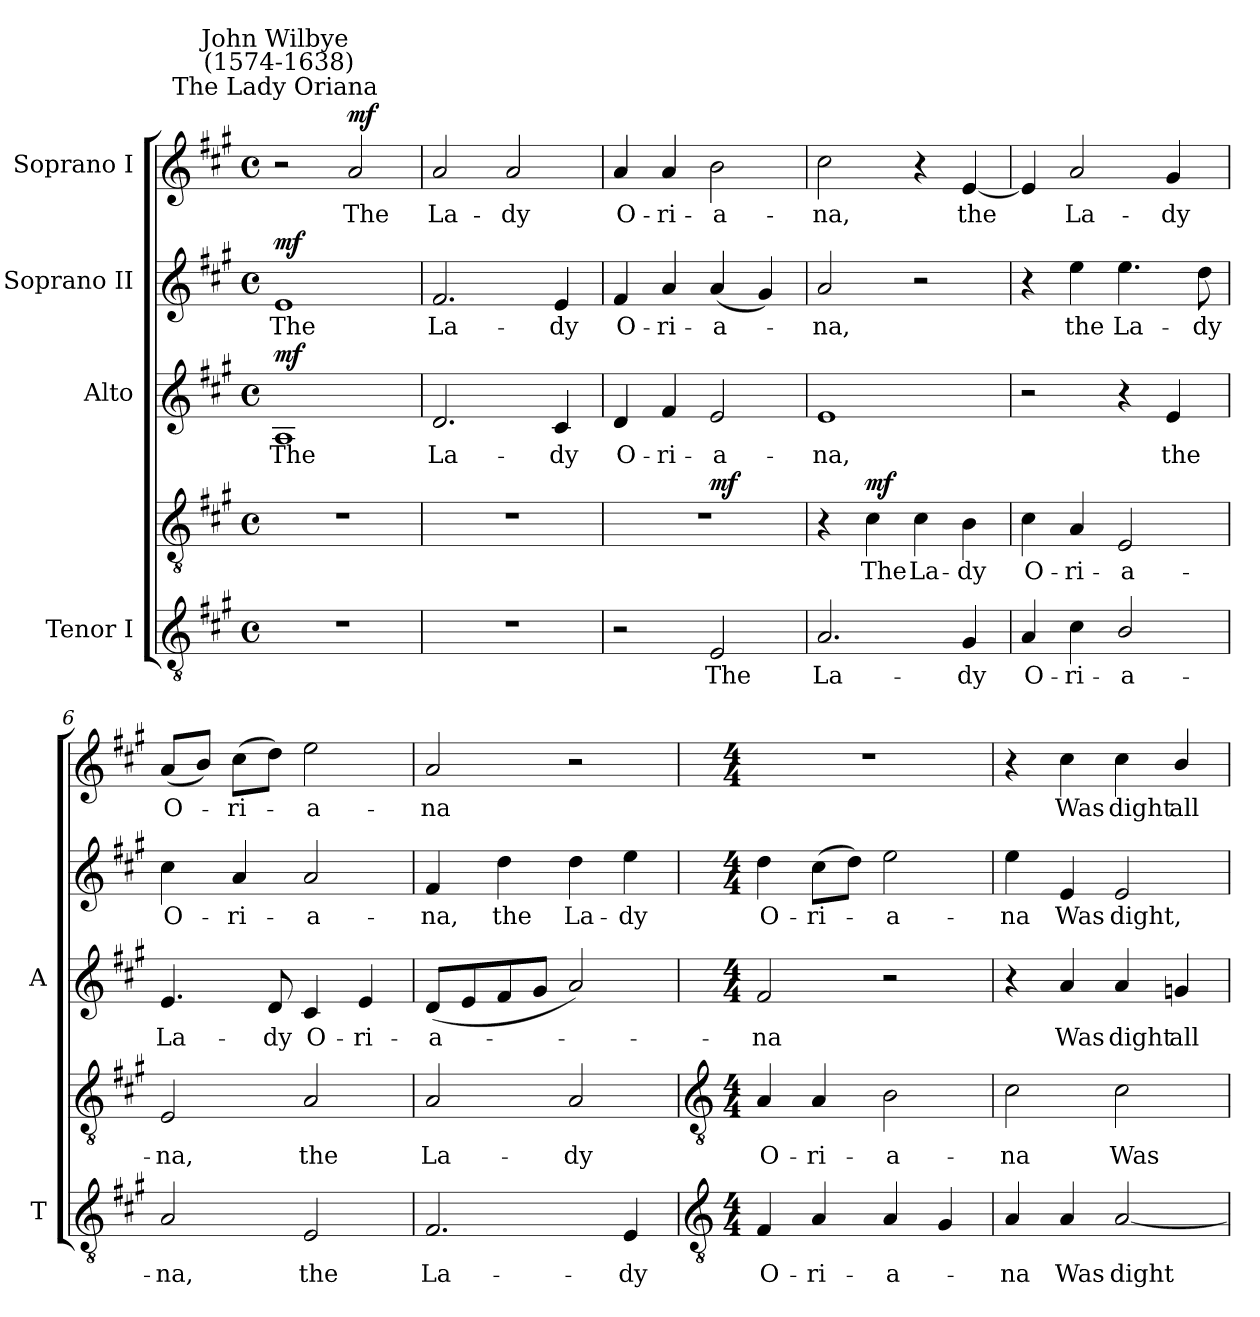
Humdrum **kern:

**kern	**text	**kern	**text	**dynam	**kern	**text	**dynam	**kern	**text	**dynam	**kern	**text	**dynam
*part4	*part4	*part4	*part4	*part4	*part3	*part3	*part3	*part2	*part2	*part2	*part1	*part1	*part1
*staff5	*staff5	*staff4	*staff4	*staff4/5	*staff3	*staff3	*staff3	*staff2	*staff2	*staff2	*staff1	*staff1	*staff1
*I"Tenor I	*	*	*	*	*I"Alto	*	*	*I"Soprano II	*	*	*I"Soprano I	*	*
*I'T	*	*	*	*	*I'A	*	*	*	*	*	*	*	*
*clefGv2	*	*clefGv2	*	*	*clefG2	*	*	*clefG2	*	*	*clefG2	*	*
*k[f#c#g#]	*	*k[f#c#g#]	*	*	*k[f#c#g#]	*	*	*k[f#c#g#]	*	*	*k[f#c#g#]	*	*
*A:	*	*A:	*	*	*A:	*	*	*A:	*	*	*A:	*	*
*M4/4	*	*M4/4	*	*	*M4/4	*	*	*M4/4	*	*	*M4/4	*	*
*met(c)	*	*met(c)	*	*	*met(c)	*	*	*met(c)	*	*	*met(c)	*	*
=1	=1	=1	=1	=1	=1	=1	=1	=1	=1	=1	=1	=1	=1
!	!	!	!	!	!	!	!	!	!	!	!LO:TX:a:cj:t=The Lady Oriana	!	!
!	!	!	!	!	!	!	!	!	!	!	!LO:TX:a:cj:t=John Wilbye\n (1574-1638)	!	!
!	!	!	!	!	!	!LO:LY:b	!LO:DY:b	!	!LO:LY:b	!LO:DY:b	!	!	!
1r	.	1r	.	.	1A	The	mf	1e	The	mf	2r	.	.
!	!	!	!	!	!	!	!	!	!	!	!	!LO:LY:b	!LO:DY:b
.	.	.	.	.	.	.	.	.	.	.	2a	The	mf
=2	=2	=2	=2	=2	=2	=2	=2	=2	=2	=2	=2	=2	=2
!	!	!	!	!	!	!LO:LY:b	!	!	!LO:LY:b	!	!	!LO:LY:b	!
1r	.	1r	.	.	2.d	La-	.	2.f#	La-	.	2a	La-	.
!	!	!	!	!	!	!	!	!	!	!	!	!LO:LY:b	!
.	.	.	.	.	.	.	.	.	.	.	2a	-dy	.
!	!	!	!	!	!	!LO:LY:b	!	!	!LO:LY:b	!	!	!	!
.	.	.	.	.	4c#	-dy	.	4e	-dy	.	.	.	.
=3	=3	=3	=3	=3	=3	=3	=3	=3	=3	=3	=3	=3	=3
!	!	!	!	!	!	!LO:LY:b	!	!	!LO:LY:b	!	!	!LO:LY:b	!
2r	.	1r	.	.	4d	O-	.	4f#	O-	.	4a	O-	.
!	!	!	!	!	!	!LO:LY:b	!	!	!LO:LY:b	!	!	!LO:LY:b	!
.	.	.	.	.	4f#	-ri-	.	4a	-ri-	.	4a	-ri-	.
!	!LO:LY:b	!	!	!LO:DY:b=2	!	!LO:LY:b	!	!	!LO:LY:b	!	!	!LO:LY:b	!
2E	The	.	.	mf	2e	-a-	.	(<4a	-a-	.	2b	-a-	.
.	.	.	.	.	.	.	.	4g#)	.	.	.	.	.
=4	=4	=4	=4	=4	=4	=4	=4	=4	=4	=4	=4	=4	=4
!	!LO:LY:b	!	!	!	!	!LO:LY:b	!	!	!LO:LY:b	!	!	!LO:LY:b	!
2.A	La-	4r	.	.	1e	-na,	.	2a	na,	.	2cc#	-na,	.
!	!	!	!LO:LY:b	!LO:DY:b	!	!	!	!	!	!	!	!	!
.	.	4c#	The	mf	.	.	.	.	.	.	.	.	.
!	!	!	!LO:LY:b	!	!	!	!	!	!	!	!	!	!
.	.	4c#	La-	.	.	.	.	2r	.	.	4r	.	.
!	!LO:LY:b	!	!LO:LY:b	!	!	!	!	!	!	!	!	!LO:LY:b	!
4G#	-dy	4B	-dy	.	.	.	.	.	.	.	[4e	the	.
=5	=5	=5	=5	=5	=5	=5	=5	=5	=5	=5	=5	=5	=5
!	!LO:LY:b	!	!LO:LY:b	!	!	!	!	!	!	!	!	!	!
4A	-O-	4c#	O-	.	2r	.	.	4r	.	.	4e]	.	.
!	!LO:LY:b	!	!LO:LY:b	!	!	!	!	!	!LO:LY:b	!	!	!LO:LY:b	!
4c#	-ri-	4A	-ri-	.	.	.	.	4ee	the	.	2a	La-	.
!	!LO:LY:b	!	!LO:LY:b	!	!	!	!	!	!LO:LY:b	!	!	!	!
2B/	-a-	2E	-a-	.	4r	.	.	4.ee	La-	.	.	.	.
!	!	!	!	!	!	!LO:LY:b	!	!	!	!	!	!LO:LY:b	!
.	.	.	.	.	4e	the	.	.	.	.	4g#	-dy	.
!	!	!	!	!	!	!	!	!	!LO:LY:b	!	!	!	!
.	.	.	.	.	.	.	.	8dd	-dy	.	.	.	.
=6	=6	=6	=6	=6	=6	=6	=6	=6	=6	=6	=6	=6	=6
!	!LO:LY:b	!	!LO:LY:b	!	!	!LO:LY:b	!	!	!LO:LY:b	!	!	!LO:LY:b	!
2A	na,	2E	-na,	.	4.e	La-	.	4cc#	O-	.	(<8aL	O-	.
.	.	.	.	.	.	.	.	.	.	.	8bJ)	.	.
!	!	!	!	!	!	!	!	!	!LO:LY:b	!	!	!LO:LY:b	!
.	.	.	.	.	.	.	.	4a	-ri-	.	(>8cc#L	ri-	.
!	!	!	!	!	!	!LO:LY:b	!	!	!	!	!	!	!
.	.	.	.	.	8d	-dy	.	.	.	.	8ddJ)	.	.
!	!LO:LY:b	!	!LO:LY:b	!	!	!LO:LY:b	!	!	!LO:LY:b	!	!	!LO:LY:b	!
2E	the	2A	the	.	4c#	O-	.	2a	-a-	.	2ee	a-	.
!	!	!	!	!	!	!LO:LY:b	!	!	!	!	!	!	!
.	.	.	.	.	4e	-ri-	.	.	.	.	.	.	.
=7	=7	=7	=7	=7	=7	=7	=7	=7	=7	=7	=7	=7	=7
!	!LO:LY:b	!	!LO:LY:b	!	!	!LO:LY:b	!	!	!LO:LY:b	!	!	!LO:LY:b	!
2.F#	La-	2A	La-	.	(<8dL	-a-	.	4f#	-na,	.	2a	-na	.
.	.	.	.	.	8e	.	.	.	.	.	.	.	.
!	!	!	!	!	!	!	!	!	!LO:LY:b	!	!	!	!
.	.	.	.	.	8f#	.	.	4dd	the	.	.	.	.
.	.	.	.	.	8g#J	.	.	.	.	.	.	.	.
!	!	!	!LO:LY:b	!	!	!	!	!	!LO:LY:b	!	!	!	!
.	.	2A	-dy	.	2a)	.	.	4dd	La-	.	2r	.	.
!	!LO:LY:b	!	!	!	!	!	!	!	!LO:LY:b	!	!	!	!
4E	-dy	.	.	.	.	.	.	4ee	-dy	.	.	.	.
!!LO:LB:g=z
=8	=8	=8	=8	=8	=8	=8	=8	=8	=8	=8	=8	=8	=8
*clefGv2	*	*clefGv2	*	*	*	*	*	*	*	*	*	*	*
*M4/4	*	*M4/4	*	*	*M4/4	*	*	*M4/4	*	*	*M4/4	*	*
!	!LO:LY:b	!	!LO:LY:b	!	!	!LO:LY:b	!	!	!LO:LY:b	!	!	!	!
4F#	-O-	4A	O-	.	2f#	na	.	4dd	O-	.	1r	.	.
!	!LO:LY:b	!	!LO:LY:b	!	!	!	!	!	!LO:LY:b	!	!	!	!
4A	-ri-	4A	-ri-	.	.	.	.	(>8cc#L	-ri-	.	.	.	.
.	.	.	.	.	.	.	.	8ddJ)	.	.	.	.	.
!	!LO:LY:b	!	!LO:LY:b	!	!	!	!	!	!LO:LY:b	!	!	!	!
4A	-a-	2B	-a-	.	2r	.	.	2ee	a-	.	.	.	.
4G#	.	.	.	.	.	.	.	.	.	.	.	.	.
=9	=9	=9	=9	=9	=9	=9	=9	=9	=9	=9	=9	=9	=9
!	!LO:LY:b	!	!LO:LY:b	!	!	!	!	!	!LO:LY:b	!	!	!	!
4A	na	2c#	na	.	4r	.	.	4ee	-na	.	4r	.	.
!	!LO:LY:b	!	!	!	!	!LO:LY:b	!	!	!LO:LY:b	!	!	!LO:LY:b	!
4A	Was	.	.	.	4a	Was	.	4e	Was	.	4cc#	Was	.
!	!LO:LY:b	!	!LO:LY:b	!	!	!LO:LY:b	!	!	!LO:LY:b	!	!	!LO:LY:b	!
[2A	dight	2c#	Was	.	4a	dight	.	2e	dight,	.	4cc#	dight	.
!	!	!	!	!	!	!LO:LY:b	!	!	!	!	!	!LO:LY:b	!
.	.	.	.	.	4gn	all	.	.	.	.	4b/	all	.
=	=	=	=	=	=	=	=	=	=	=	=	=	=
*-	*-	*-	*-	*-	*-	*-	*-	*-	*-	*-	*-	*-	*-
